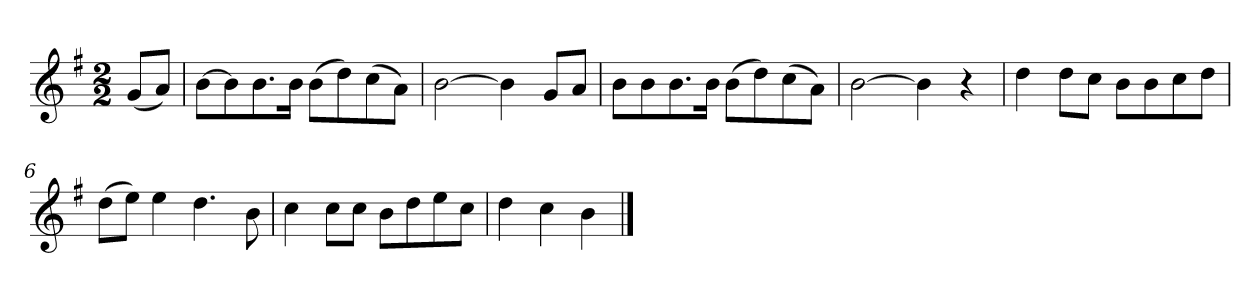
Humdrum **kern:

**kern
*part1
*staff1
*k[f#]
*M2/2
*MM120
=
(8gL
8aJ)
=1
[8bL
8b]
8.b
16bJk
(8bL
8dd)
(8cc
8aJ)
=2
[2b
4b]
8gL
8aJ
=3
8bL
8b
8.b
16bJk
(8bL
8dd)
(8cc
8aJ)
=4
[2b
4b]
4r
=5
4dd
8ddL
8ccJ
8bL
8b
8cc
8ddJ
=6
(8ddL
8eeJ)
4ee
4.dd
8b
=7
4cc
8ccL
8ccJ
8bL
8dd
8ee
8ccJ
=8
4dd
4cc
4b
==
*-
